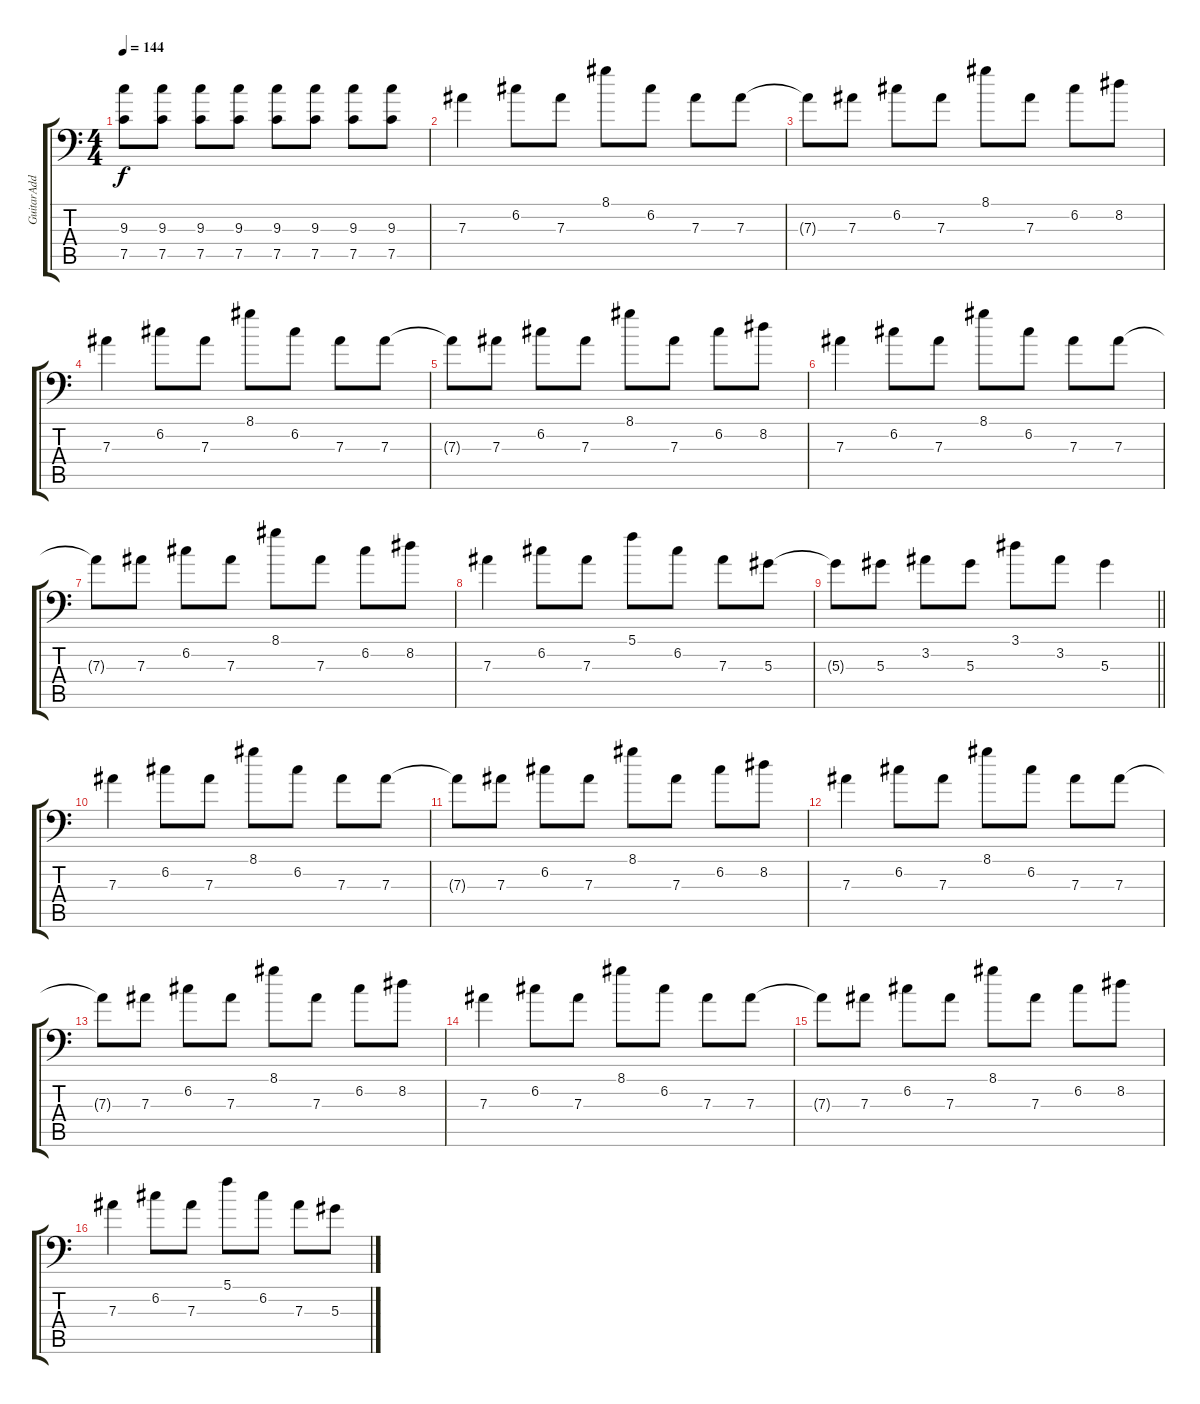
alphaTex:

\track ("GuitarAdd (Reverb+Delay)" "GuitarAdd ") {instrument distortionguitar}
\staff {score tabs}
\tuning (C4 G3 Eb3 Bb2 F2 Bb1) {hide}
\ts (4 4)
\tempo 144
\clef f4
\ks c
(9.3 7.5).8{dy f} (9.3 7.5).8 (9.3 7.5).8 (9.3 7.5).8 (9.3 7.5).8 (9.3 7.5).8 (9.3 7.5).8 (9.3 7.5).8 |
7.3.4 6.2.8 7.3.8 8.1.8 6.2.8 7.3.8 7.3.8 |
7.3{t}.8 7.3.8 6.2.8 7.3.8 8.1.8 7.3.8 6.2.8 8.2.8 |
7.3.4 6.2.8 7.3.8 8.1.8 6.2.8 7.3.8 7.3.8 |
7.3{t}.8 7.3.8 6.2.8 7.3.8 8.1.8 7.3.8 6.2.8 8.2.8 |
7.3.4 6.2.8 7.3.8 8.1.8 6.2.8 7.3.8 7.3.8 |
7.3{t}.8 7.3.8 6.2.8 7.3.8 8.1.8 7.3.8 6.2.8 8.2.8 |
7.3.4 6.2.8 7.3.8 5.1.8 6.2.8 7.3.8 5.3.8 |
\barLineRight lightlight
5.3{t}.8 5.3.8 3.2.8 5.3.8 3.1.8 3.2.8 5.3.4 |
7.3.4 6.2.8 7.3.8 8.1.8 6.2.8 7.3.8 7.3.8 |
7.3{t}.8 7.3.8 6.2.8 7.3.8 8.1.8 7.3.8 6.2.8 8.2.8 |
7.3.4 6.2.8 7.3.8 8.1.8 6.2.8 7.3.8 7.3.8 |
7.3{t}.8 7.3.8 6.2.8 7.3.8 8.1.8 7.3.8 6.2.8 8.2.8 |
7.3.4 6.2.8 7.3.8 8.1.8 6.2.8 7.3.8 7.3.8 |
7.3{t}.8 7.3.8 6.2.8 7.3.8 8.1.8 7.3.8 6.2.8 8.2.8 |
7.3.4 6.2.8 7.3.8 5.1.8 6.2.8 7.3.8 5.3.8
